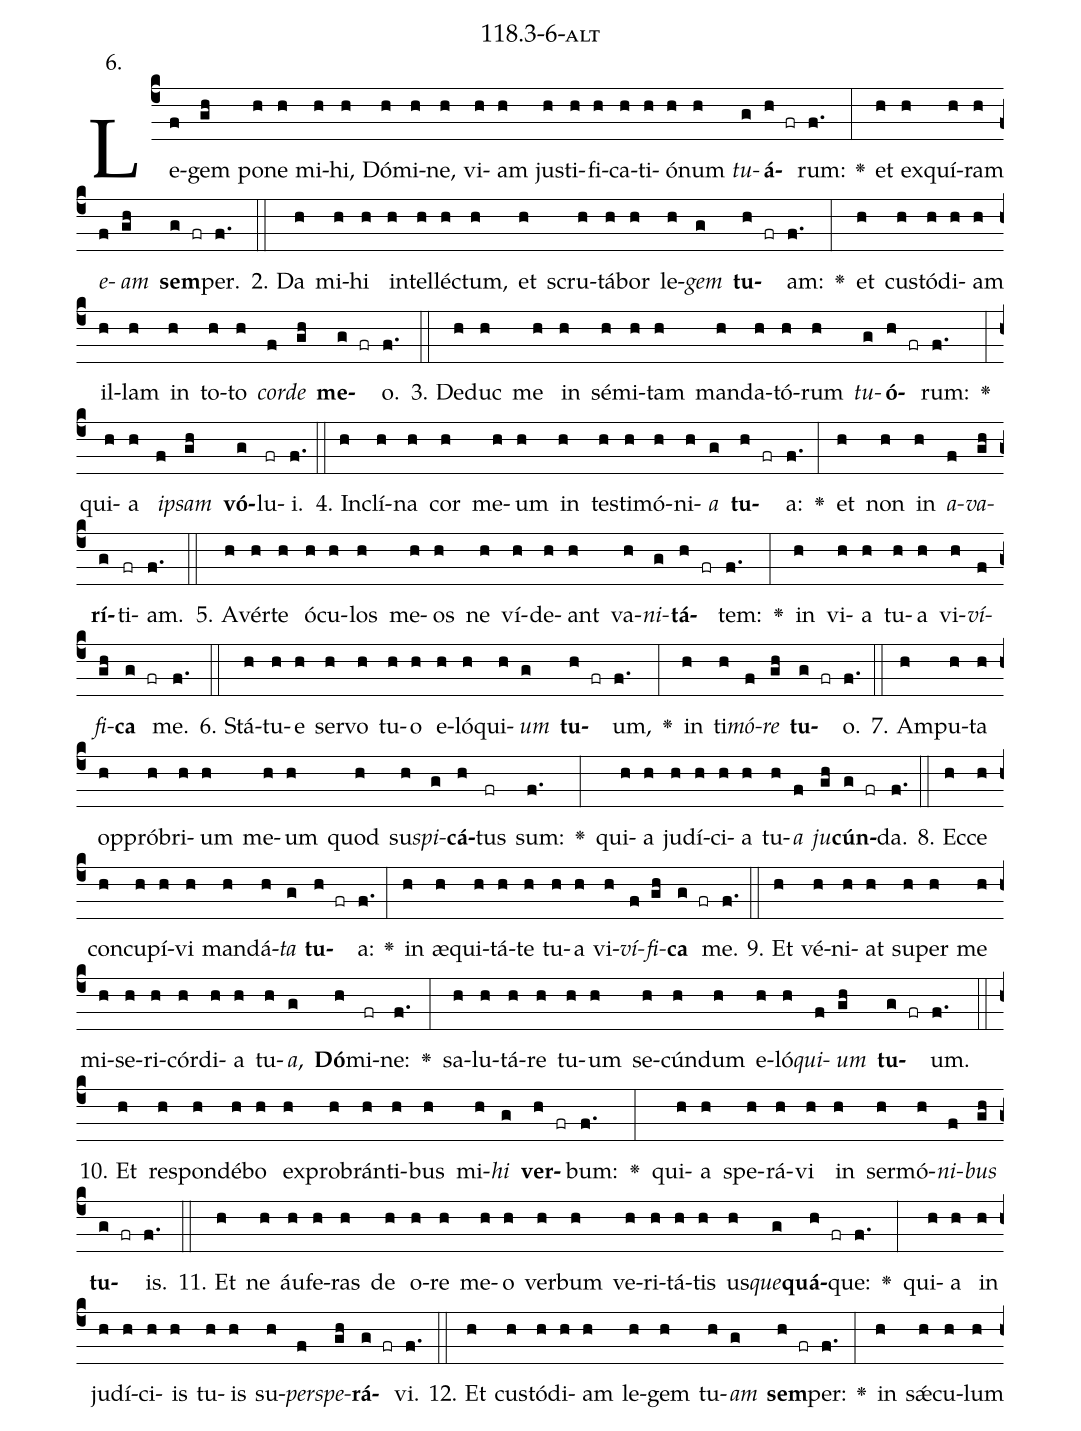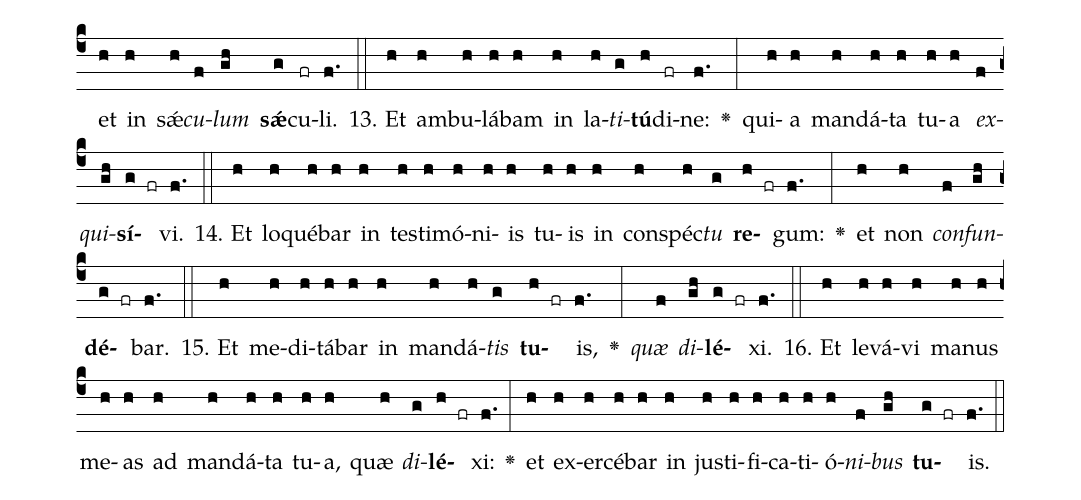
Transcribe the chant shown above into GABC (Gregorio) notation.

name: 118.3-6-alt;
annotation: 6.;
%%
(c4)Le(f)gem(gh) po(h)ne(h) mi(h)hi,(h) Dó(h)mi(h)ne,(h) vi(h)am(h) jus(h)ti(h)fi(h)ca(h)ti(h)ó(h)num(h) <i>tu</i>(g)<b>á</b>(h fr)rum:(f.) <v>\greheightstar</v>(:) et(h) ex(h)quí(h)ram(h) <i>e</i>(f)<i>am</i>(gh) <b>sem</b>(g fr)per.(f.) (::)
2. Da(h) mi(h)hi(h) in(h)tel(h)léc(h)tum,(h) et(h) scru(h)tá(h)bor(h) le(h)<i>gem</i>(g) <b>tu</b>(h fr)am:(f.) <v>\greheightstar</v>(:) et(h) cus(h)tó(h)di(h)am(h) il(h)lam(h) in(h) to(h)to(h) <i>cor</i>(f)<i>de</i>(gh) <b>me</b>(g fr)o.(f.) (::)
3. De(h)duc(h) me(h) in(h) sé(h)mi(h)tam(h) man(h)da(h)tó(h)rum(h) <i>tu</i>(g)<b>ó</b>(h fr)rum:(f.) <v>\greheightstar</v>(:) qui(h)a(h) <i>ip</i>(f)<i>sam</i>(gh) <b>vó</b>(g)lu(fr)i.(f.) (::)
4. In(h)clí(h)na(h) cor(h) me(h)um(h) in(h) tes(h)ti(h)mó(h)ni(h)<i>a</i>(g) <b>tu</b>(h fr)a:(f.) <v>\greheightstar</v>(:) et(h) non(h) in(h) <i>a</i>(f)<i>va</i>(gh)<b>rí</b>(g)ti(fr)am.(f.) (::)
5. A(h)vér(h)te(h) ó(h)cu(h)los(h) me(h)os(h) ne(h) ví(h)de(h)ant(h) va(h)<i>ni</i>(g)<b>tá</b>(h fr)tem:(f.) <v>\greheightstar</v>(:) in(h) vi(h)a(h) tu(h)a(h) vi(h)<i>ví</i>(f)<i>fi</i>(gh)<b>ca</b>(g fr) me.(f.) (::)
6. Stá(h)tu(h)e(h) ser(h)vo(h) tu(h)o(h) e(h)ló(h)qui(h)<i>um</i>(g) <b>tu</b>(h fr)um,(f.) <v>\greheightstar</v>(:) in(h) ti(h)<i>mó</i>(f)<i>re</i>(gh) <b>tu</b>(g fr)o.(f.) (::)
7. Am(h)pu(h)ta(h) op(h)pró(h)bri(h)um(h) me(h)um(h) quod(h) su(h)<i>spi</i>(g)<b>cá</b>(h)tus(fr) sum:(f.) <v>\greheightstar</v>(:) qui(h)a(h) ju(h)dí(h)ci(h)a(h) tu(h)<i>a</i>(f) <i>ju</i>(gh)<b>cún</b>(g fr)da.(f.) (::)
8. Ec(h)ce(h) con(h)cu(h)pí(h)vi(h) man(h)dá(h)<i>ta</i>(g) <b>tu</b>(h fr)a:(f.) <v>\greheightstar</v>(:) in(h) æ(h)qui(h)tá(h)te(h) tu(h)a(h) vi(h)<i>ví</i>(f)<i>fi</i>(gh)<b>ca</b>(g fr) me.(f.) (::)
9. Et(h) vé(h)ni(h)at(h) su(h)per(h) me(h) mi(h)se(h)ri(h)cór(h)di(h)a(h) tu(h)<i>a</i>,(g) <b>Dó</b>(h)mi(fr)ne:(f.) <v>\greheightstar</v>(:) sa(h)lu(h)tá(h)re(h) tu(h)um(h) se(h)cún(h)dum(h) e(h)ló(h)<i>qui</i>(f)<i>um</i>(gh) <b>tu</b>(g fr)um.(f.) (::)
10. Et(h) re(h)spon(h)dé(h)bo(h) ex(h)pro(h)brán(h)ti(h)bus(h) mi(h)<i>hi</i>(g) <b>ver</b>(h fr)bum:(f.) <v>\greheightstar</v>(:) qui(h)a(h) spe(h)rá(h)vi(h) in(h) ser(h)mó(h)<i>ni</i>(f)<i>bus</i>(gh) <b>tu</b>(g fr)is.(f.) (::)
11. Et(h) ne(h) áu(h)fe(h)ras(h) de(h) o(h)re(h) me(h)o(h) ver(h)bum(h) ve(h)ri(h)tá(h)tis(h) us(h)<i>que</i>(g)<b>quá</b>(h fr)que:(f.) <v>\greheightstar</v>(:) qui(h)a(h) in(h) ju(h)dí(h)ci(h)is(h) tu(h)is(h) su(h)<i>per</i>(f)<i>spe</i>(gh)<b>rá</b>(g fr)vi.(f.) (::)
12. Et(h) cus(h)tó(h)di(h)am(h) le(h)gem(h) tu(h)<i>am</i>(g) <b>sem</b>(h fr)per:(f.) <v>\greheightstar</v>(:) in(h) sǽ(h)cu(h)lum(h) et(h) in(h) sǽ(h)<i>cu</i>(f)<i>lum</i>(gh) <b>sǽ</b>(g)cu(fr)li.(f.) (::)
13. Et(h) am(h)bu(h)lá(h)bam(h) in(h) la(h)<i>ti</i>(g)<b>tú</b>(h)di(fr)ne:(f.) <v>\greheightstar</v>(:) qui(h)a(h) man(h)dá(h)ta(h) tu(h)a(h) <i>ex</i>(f)<i>qui</i>(gh)<b>sí</b>(g fr)vi.(f.) (::)
14. Et(h) lo(h)qué(h)bar(h) in(h) tes(h)ti(h)mó(h)ni(h)is(h) tu(h)is(h) in(h) con(h)spéc(h)<i>tu</i>(g) <b>re</b>(h fr)gum:(f.) <v>\greheightstar</v>(:) et(h) non(h) <i>con</i>(f)<i>fun</i>(gh)<b>dé</b>(g fr)bar.(f.) (::)
15. Et(h) me(h)di(h)tá(h)bar(h) in(h) man(h)dá(h)<i>tis</i>(g) <b>tu</b>(h fr)is,(f.) <v>\greheightstar</v>(:) <i>quæ</i>(f) <i>di</i>(gh)<b>lé</b>(g fr)xi.(f.) (::)
16. Et(h) le(h)vá(h)vi(h) ma(h)nus(h) me(h)as(h) ad(h) man(h)dá(h)ta(h) tu(h)a,(h) quæ(h) <i>di</i>(g)<b>lé</b>(h fr)xi:(f.) <v>\greheightstar</v>(:) et(h) ex(h)er(h)cé(h)bar(h) in(h) jus(h)ti(h)fi(h)ca(h)ti(h)ó(h)<i>ni</i>(f)<i>bus</i>(gh) <b>tu</b>(g fr)is.(f.) (::)
